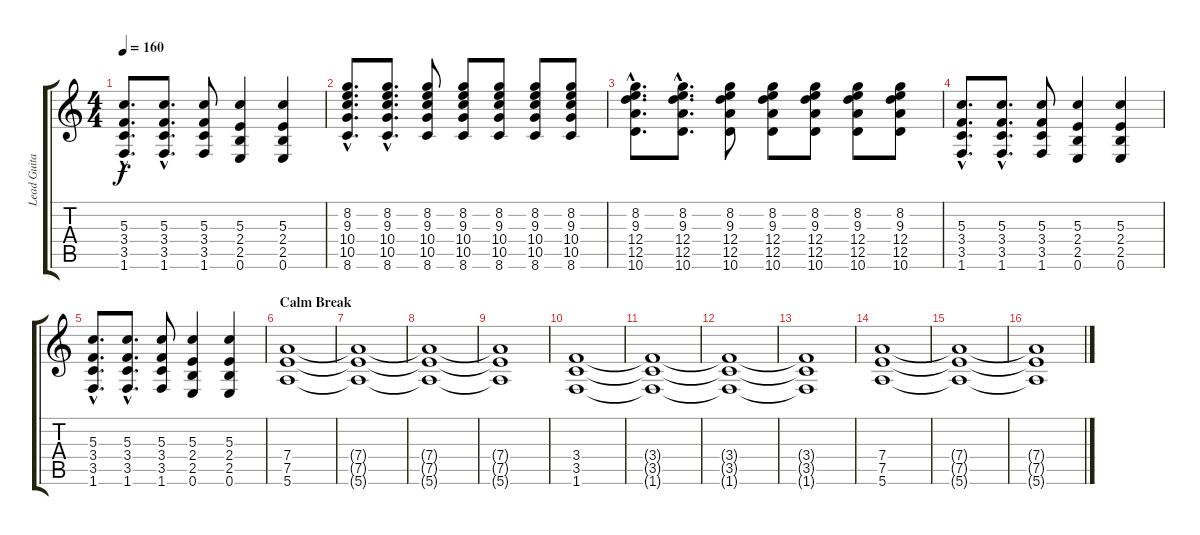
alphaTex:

\track ("Lead Guitar" "Lead Guita") {instrument overdrivenguitar}
\staff {score tabs}
\tuning (E4 B3 G3 D3 A2 E2) {hide}
\ts (4 4)
\tempo 160
\clef g2
\ks c
(5.3{hac} 3.4{hac} 3.5{hac} 1.6{hac}).8{d dy f} (5.3{hac} 3.4{hac} 3.5{hac} 1.6{hac}).8{d} (5.3 3.4 3.5 1.6).8 (5.3 2.4 2.5 0.6).4 (5.3 2.4 2.5 0.6).4 |
(8.2{hac} 9.3{hac} 10.4{hac} 10.5{hac} 8.6{hac}).8{d} (8.2{hac} 9.3{hac} 10.4{hac} 10.5{hac} 8.6{hac}).8{d} (8.2 9.3 10.4 10.5 8.6).8 (8.2 9.3 10.4 10.5 8.6).8 (8.2 9.3 10.4 10.5 8.6).8 (8.2 9.3 10.4 10.5 8.6).8 (8.2 9.3 10.4 10.5 8.6).8 |
(8.2{hac} 9.3{hac} 12.4{hac} 12.5{hac} 10.6{hac}).8{d} (8.2{hac} 9.3{hac} 12.4{hac} 12.5{hac} 10.6{hac}).8{d} (8.2 9.3 12.4 12.5 10.6).8 (8.2 9.3 12.4 12.5 10.6).8 (8.2 9.3 12.4 12.5 10.6).8 (8.2 9.3 12.4 12.5 10.6).8 (8.2 9.3 12.4 12.5 10.6).8 |
(5.3{hac} 3.4{hac} 3.5{hac} 1.6{hac}).8{d} (5.3{hac} 3.4{hac} 3.5{hac} 1.6{hac}).8{d} (5.3 3.4 3.5 1.6).8 (5.3 2.4 2.5 0.6).4 (5.3 2.4 2.5 0.6).4 |
(5.3{hac} 3.4{hac} 3.5{hac} 1.6{hac}).8{d} (5.3{hac} 3.4{hac} 3.5{hac} 1.6{hac}).8{d} (5.3 3.4 3.5 1.6).8 (5.3 2.4 2.5 0.6).4 (5.3 2.4 2.5 0.6).4 |
\section ("" "Calm Break")
(7.4 7.5 5.6).1 |
(7.4{t} 7.5{t} 5.6{t}).1 |
(7.4{t} 7.5{t} 5.6{t}).1 |
(7.4{t} 7.5{t} 5.6{t}).1 |
(3.4 3.5 1.6).1 |
(3.4{t} 3.5{t} 1.6{t}).1 |
(3.4{t} 3.5{t} 1.6{t}).1 |
(3.4{t} 3.5{t} 1.6{t}).1 |
(7.4 7.5 5.6).1 |
(7.4{t} 7.5{t} 5.6{t}).1 |
(7.4{t} 7.5{t} 5.6{t}).1
